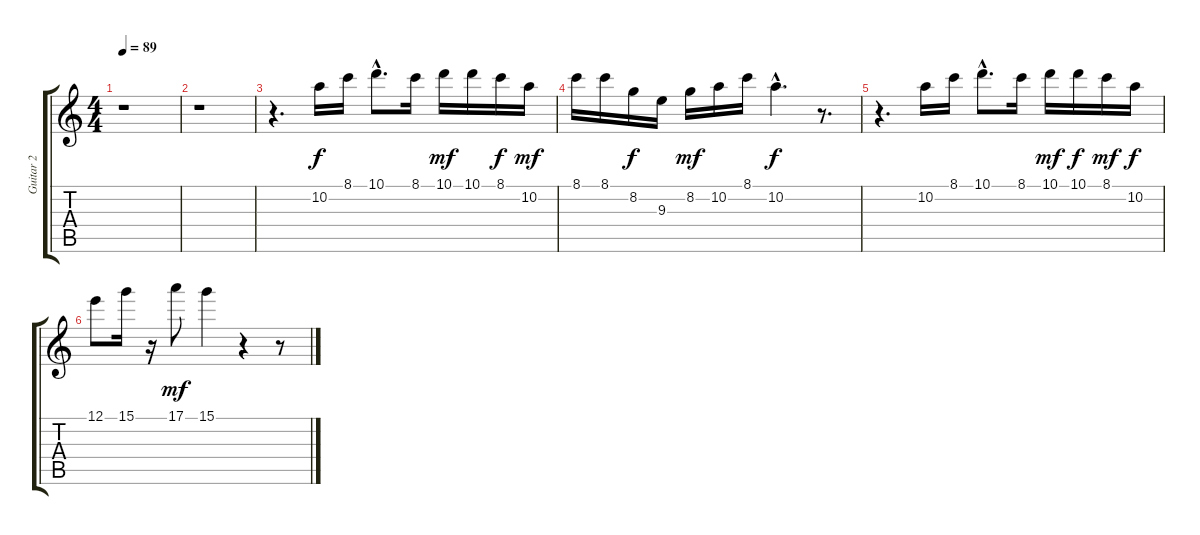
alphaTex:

\track ("Guitar 2" "Guitar 2") {instrument overdrivenguitar}
\staff {score tabs}
\tuning (E4 B3 G3 D3 A2 E2) {hide}
\ts (4 4)
\tempo 89
\clef g2
\ks c
r.1{dy f} |
r.1 |
r.4{d} 10.2.16 8.1.16 10.1{hac}.8{d} 8.1.16 10.1.16{dy mf} 10.1.16 8.1.16{dy f} 10.2.16{dy mf} |
8.1.16 8.1.16 8.2.16{dy f} 9.3.16 8.2.16{dy mf} 10.2.16 8.1.16 10.2{hac}.4{d dy f} r.8{d} |
r.4{d} 10.2.16 8.1.16 10.1{hac}.8{d} 8.1.16 10.1.16{dy mf} 10.1.16{dy f} 8.1.16{dy mf} 10.2.16{dy f} |
12.1.8 15.1.16 r.16 17.1.8{dy mf} 15.1.4 r.4 r.8
